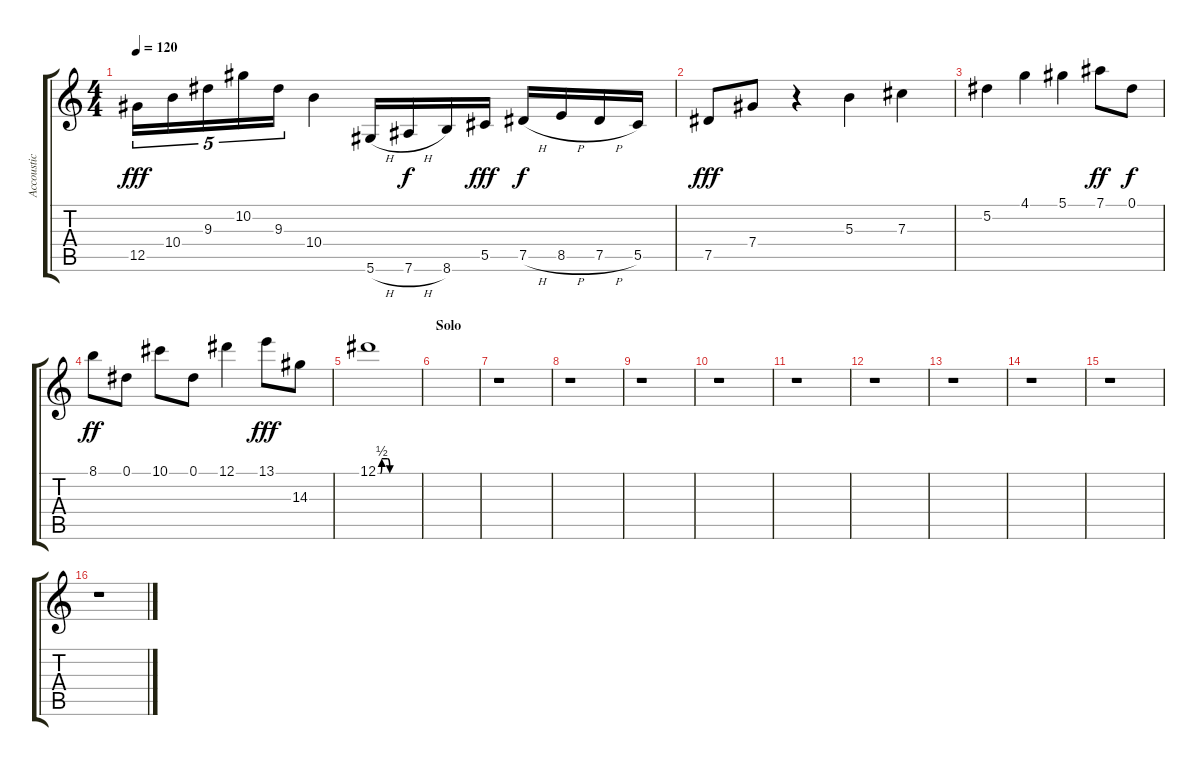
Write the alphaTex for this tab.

\track ("Accoustic Guitar Nylon" "Accoustic ") {instrument acousticguitarnylon}
\staff {score tabs}
\tuning (Eb4 Bb3 Gb3 Db3 Ab2 Eb2) {hide}
\ts (4 4)
\tempo 120
\clef g2
\ks c
12.5.16{tu (5 4) dy fff} 10.4.16{tu (5 4)} 9.3.16{tu (5 4)} 10.2.16{tu (5 4)} 9.3.16{tu (5 4)} 10.4.4 5.6{h}.16 7.6{h}.16{dy f} 8.6.16 5.5.16{dy fff} 7.5{h}.16{dy f} 8.5{h}.16 7.5{h}.16 5.5.16 |
7.5.8{dy fff} 7.4.8 r.4 5.3.4 7.3.4 |
5.2.4 4.1.4 5.1.4 7.1.8{dy ff} 0.1.8{dy f} |
8.1.8{dy ff} 0.1.8 10.1.8 0.1.8 12.1.4 13.1.8{dy fff} 14.3.8 |
12.1{be (custom 0 0 4 0 6 2 15 2 18 0 45 0 60 0)}.1 |
\section ("" "Solo")
|
r.1 |
r.1 |
r.1 |
r.1 |
r.1 |
r.1 |
r.1 |
r.1 |
r.1 |
r.1
